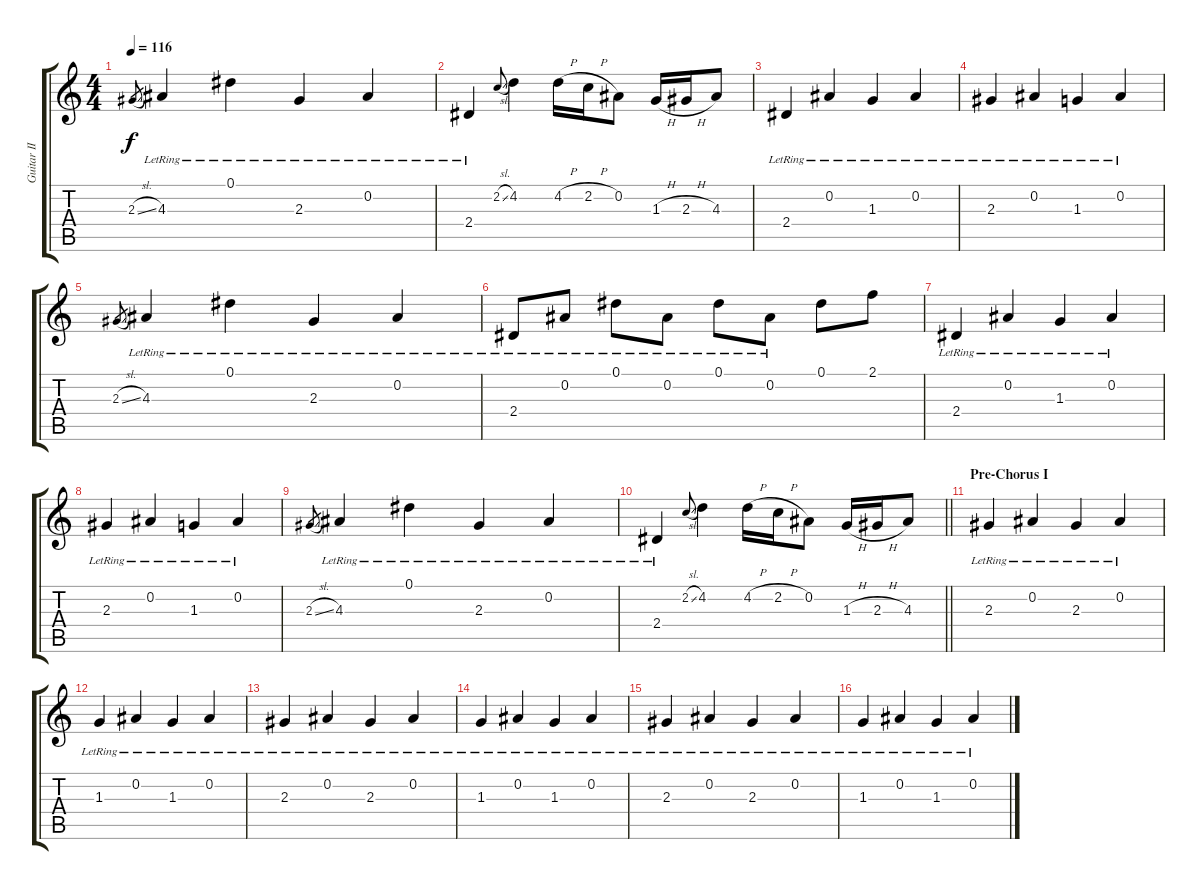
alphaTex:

\track ("Guitar II" "Guitar II") {instrument electricguitarjazz}
\staff {score tabs}
\tuning (Eb4 Bb3 Gb3 Db3 Ab2 Eb2) {hide}
\ts (4 4)
\tempo 116
\clef g2
\ks c
2.3{sl}.8{gr dy f} 4.3{lr}.4 0.1{lr}.4 2.3{lr}.4 0.2{lr}.4 |
2.4{lr}.4 2.2{sl}.8{gr onbeat} 4.2.4 4.2{h}.16 2.2{h}.16 0.2.8 1.3{h}.16 2.3{h}.16 4.3.8 |
2.4{lr}.4 0.2{lr}.4 1.3{lr}.4 0.2{lr}.4 |
2.3{lr}.4 0.2{lr}.4 1.3{lr}.4 0.2{lr}.4 |
2.3{sl}.8{gr} 4.3{lr}.4 0.1{lr}.4 2.3{lr}.4 0.2{lr}.4 |
2.4{lr}.8 0.2{lr}.8 0.1{lr}.8 0.2{lr}.8 0.1{lr}.8 0.2{lr}.8 0.1.8 2.1.8 |
2.4{lr}.4 0.2{lr}.4 1.3{lr}.4 0.2{lr}.4 |
2.3{lr}.4 0.2{lr}.4 1.3{lr}.4 0.2{lr}.4 |
2.3{sl}.8{gr} 4.3{lr}.4 0.1{lr}.4 2.3{lr}.4 0.2{lr}.4 |
\barLineRight lightlight
2.4{lr}.4 2.2{sl}.8{gr onbeat} 4.2.4 4.2{h}.16 2.2{h}.16 0.2.8 1.3{h}.16 2.3{h}.16 4.3.8 |
\section ("" "Pre-Chorus I")
2.3{lr}.4 0.2{lr}.4 2.3{lr}.4 0.2{lr}.4 |
1.3{lr}.4 0.2{lr}.4 1.3{lr}.4 0.2{lr}.4 |
2.3{lr}.4 0.2{lr}.4 2.3{lr}.4 0.2{lr}.4 |
1.3{lr}.4 0.2{lr}.4 1.3{lr}.4 0.2{lr}.4 |
2.3{lr}.4 0.2{lr}.4 2.3{lr}.4 0.2{lr}.4 |
1.3{lr}.4 0.2{lr}.4 1.3{lr}.4 0.2{lr}.4
